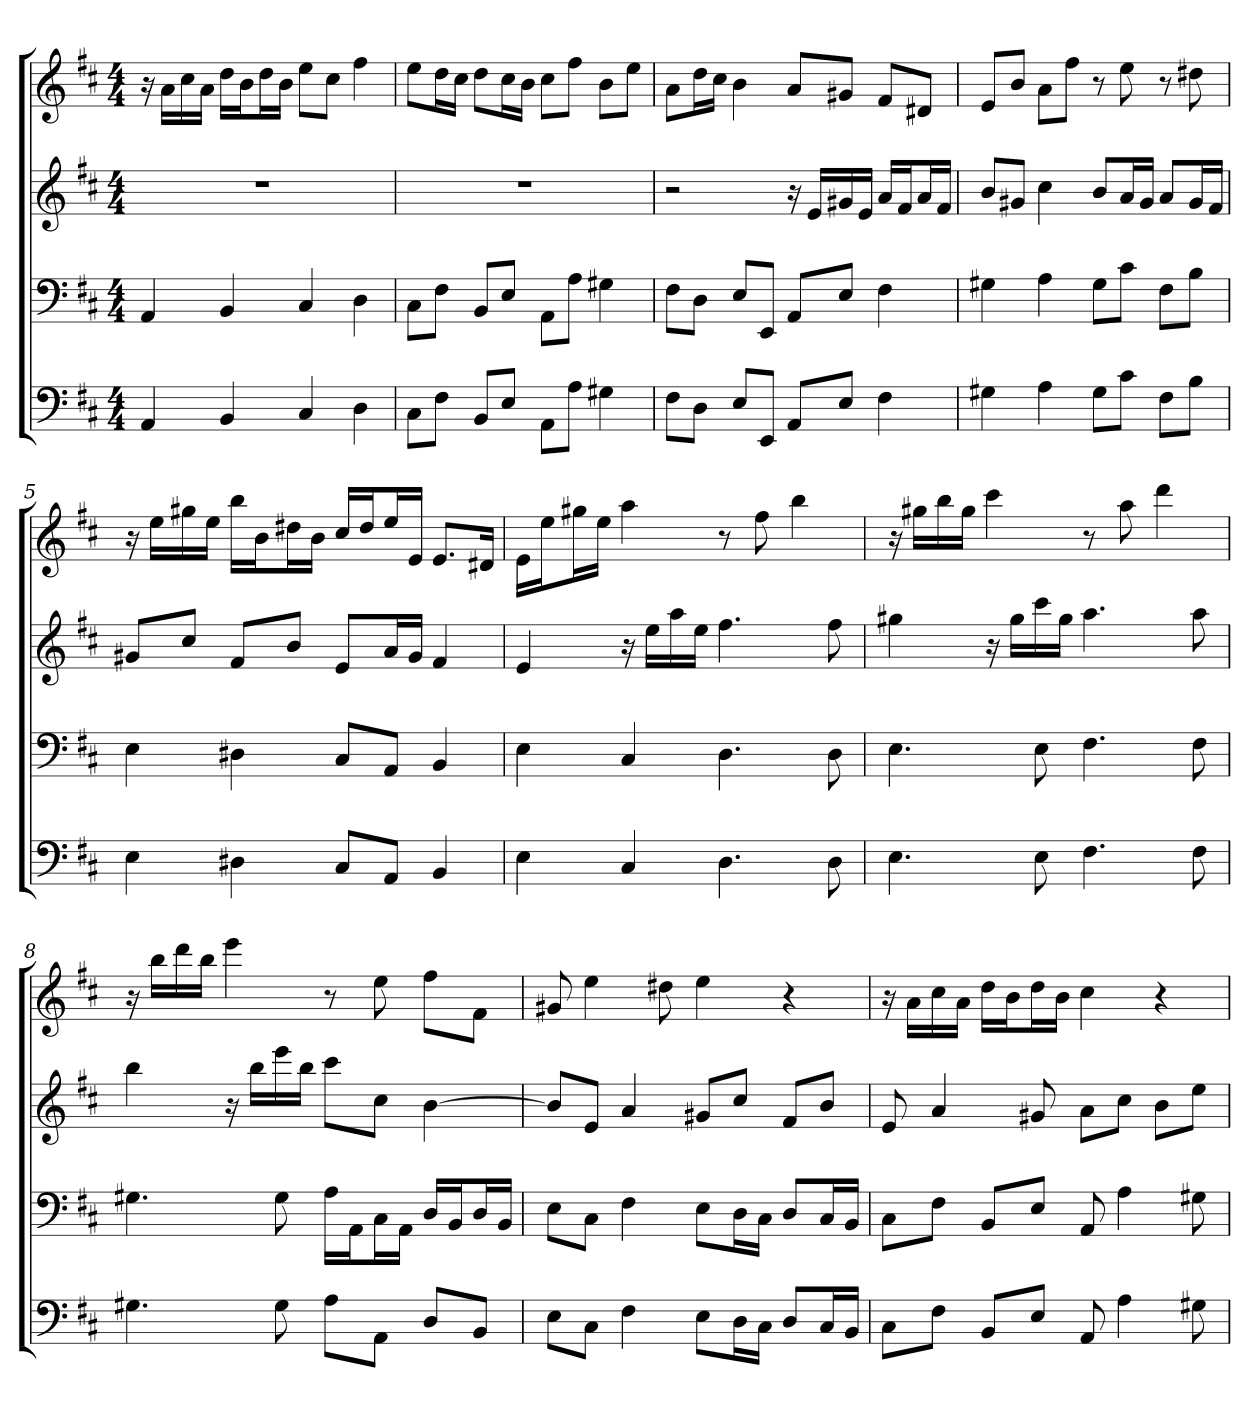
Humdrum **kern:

**kern	**kern	**kern	**kern
*part4	*part3	*part2	*part1
*staff4	*staff3	*staff2	*staff1
*k[f#c#]	*k[f#c#]	*k[f#c#]	*k[f#c#]
*D:	*D:	*D:	*D:
*M4/4	*M4/4	*M4/4	*M4/4
=1	=1	=1	=1
4AA	4AA	1r	16r
.	.	.	16aLL
.	.	.	16cc#
.	.	.	16aJJ
4BB	4BB	.	16ddLL
.	.	.	16bJ
.	.	.	16ddL
.	.	.	16bJJ
4C#	4C#	.	8eeL
.	.	.	8cc#J
4D	4D	.	4ff#
=2	=2	=2	=2
8C#L	8C#L	1r	8eeL
8F#J	8F#J	.	16ddL
.	.	.	16cc#JJ
8BBL	8BBL	.	8ddL
8EJ	8EJ	.	16cc#L
.	.	.	16bJJ
8AAL	8AAL	.	8cc#L
8AJ	8AJ	.	8ff#J
4G#X	4G#X	.	8bL
.	.	.	8eeJ
=3	=3	=3	=3
8F#L	8F#L	2r	8aL
8DJ	8DJ	.	16ddL
.	.	.	16cc#JJ
8EL	8EL	.	4b
8EEJ	8EEJ	.	.
8AAL	8AAL	16r	8aL
.	.	16eLL	.
8EJ	8EJ	16g#X	8g#XJ
.	.	16eJJ	.
4F#	4F#	16aLL	8f#L
.	.	16f#J	.
.	.	16aL	8d#XJ
.	.	16f#JJ	.
=4	=4	=4	=4
4G#X	4G#X	8bL	8eL
.	.	8g#XJ	8bJ
4A	4A	4cc#	8aL
.	.	.	8ff#J
8G#L	8G#L	8bL	8r
8c#J	8c#J	16aL	8ee
.	.	16g#JJ	.
8F#L	8F#L	8aL	8r
8BJ	8BJ	16g#L	8dd#X
.	.	16f#JJ	.
=5	=5	=5	=5
4E	4E	8g#XL	16r
.	.	.	16eeLL
.	.	8cc#J	16gg#X
.	.	.	16eeJJ
4D#X	4D#X	8f#L	16bbLL
.	.	.	16bJ
.	.	8bJ	16dd#XL
.	.	.	16bJJ
8C#L	8C#L	8eL	16cc#LL
.	.	.	16dd#J
8AAJ	8AAJ	16aL	16eeL
.	.	16g#JJ	16eJJ
4BB	4BB	4f#	8.eL
.	.	.	16d#XJk
=6	=6	=6	=6
4E	4E	4e	16eLL
.	.	.	16eeJ
.	.	.	16gg#XL
.	.	.	16eeJJ
4C#	4C#	16r	4aa
.	.	16eeLL	.
.	.	16aa	.
.	.	16eeJJ	.
4.D	4.D	4.ff#	8r
.	.	.	8ff#
.	.	.	4bb
8D	8D	8ff#	.
=7	=7	=7	=7
4.E	4.E	4gg#X	16r
.	.	.	16gg#XLL
.	.	.	16bb
.	.	.	16gg#JJ
.	.	16r	4ccc#
.	.	16gg#LL	.
8E	8E	16ccc#	.
.	.	16gg#JJ	.
4.F#	4.F#	4.aa	8r
.	.	.	8aa
.	.	.	4ddd
8F#	8F#	8aa	.
=8	=8	=8	=8
4.G#X	4.G#X	4bb	16r
.	.	.	16bbLL
.	.	.	16ddd
.	.	.	16bbJJ
.	.	16r	4eee
.	.	16bbLL	.
8G#	8G#	16eee	.
.	.	16bbJJ	.
8AL	16ALL	8ccc#L	8r
.	16AAJ	.	.
8AAJ	16C#L	8cc#J	8ee
.	16AAJJ	.	.
8DL	16DLL	[4b	8ff#L
.	16BBJ	.	.
8BBJ	16DL	.	8f#J
.	16BBJJ	.	.
=9	=9	=9	=9
8EL	8EL	8bL]	8g#X
8C#J	8C#J	8eJ	4ee
4F#	4F#	4a	.
.	.	.	8dd#X
8EL	8EL	8g#XL	4ee
16DL	16DL	8cc#J	.
16C#JJ	16C#JJ	.	.
8DL	8DL	8f#L	4r
16C#L	16C#L	8bJ	.
16BBJJ	16BBJJ	.	.
=10	=10	=10	=10
8C#L	8C#L	8e	16r
.	.	.	16aLL
8F#J	8F#J	4a	16cc#
.	.	.	16aJJ
8BBL	8BBL	.	16ddLL
.	.	.	16bJ
8EJ	8EJ	8g#X	16ddL
.	.	.	16bJJ
8AA	8AA	8aL	4cc#
4A	4A	8cc#J	.
.	.	8bL	4r
8G#X	8G#X	8eeJ	.
=	=	=	=
*-	*-	*-	*-
